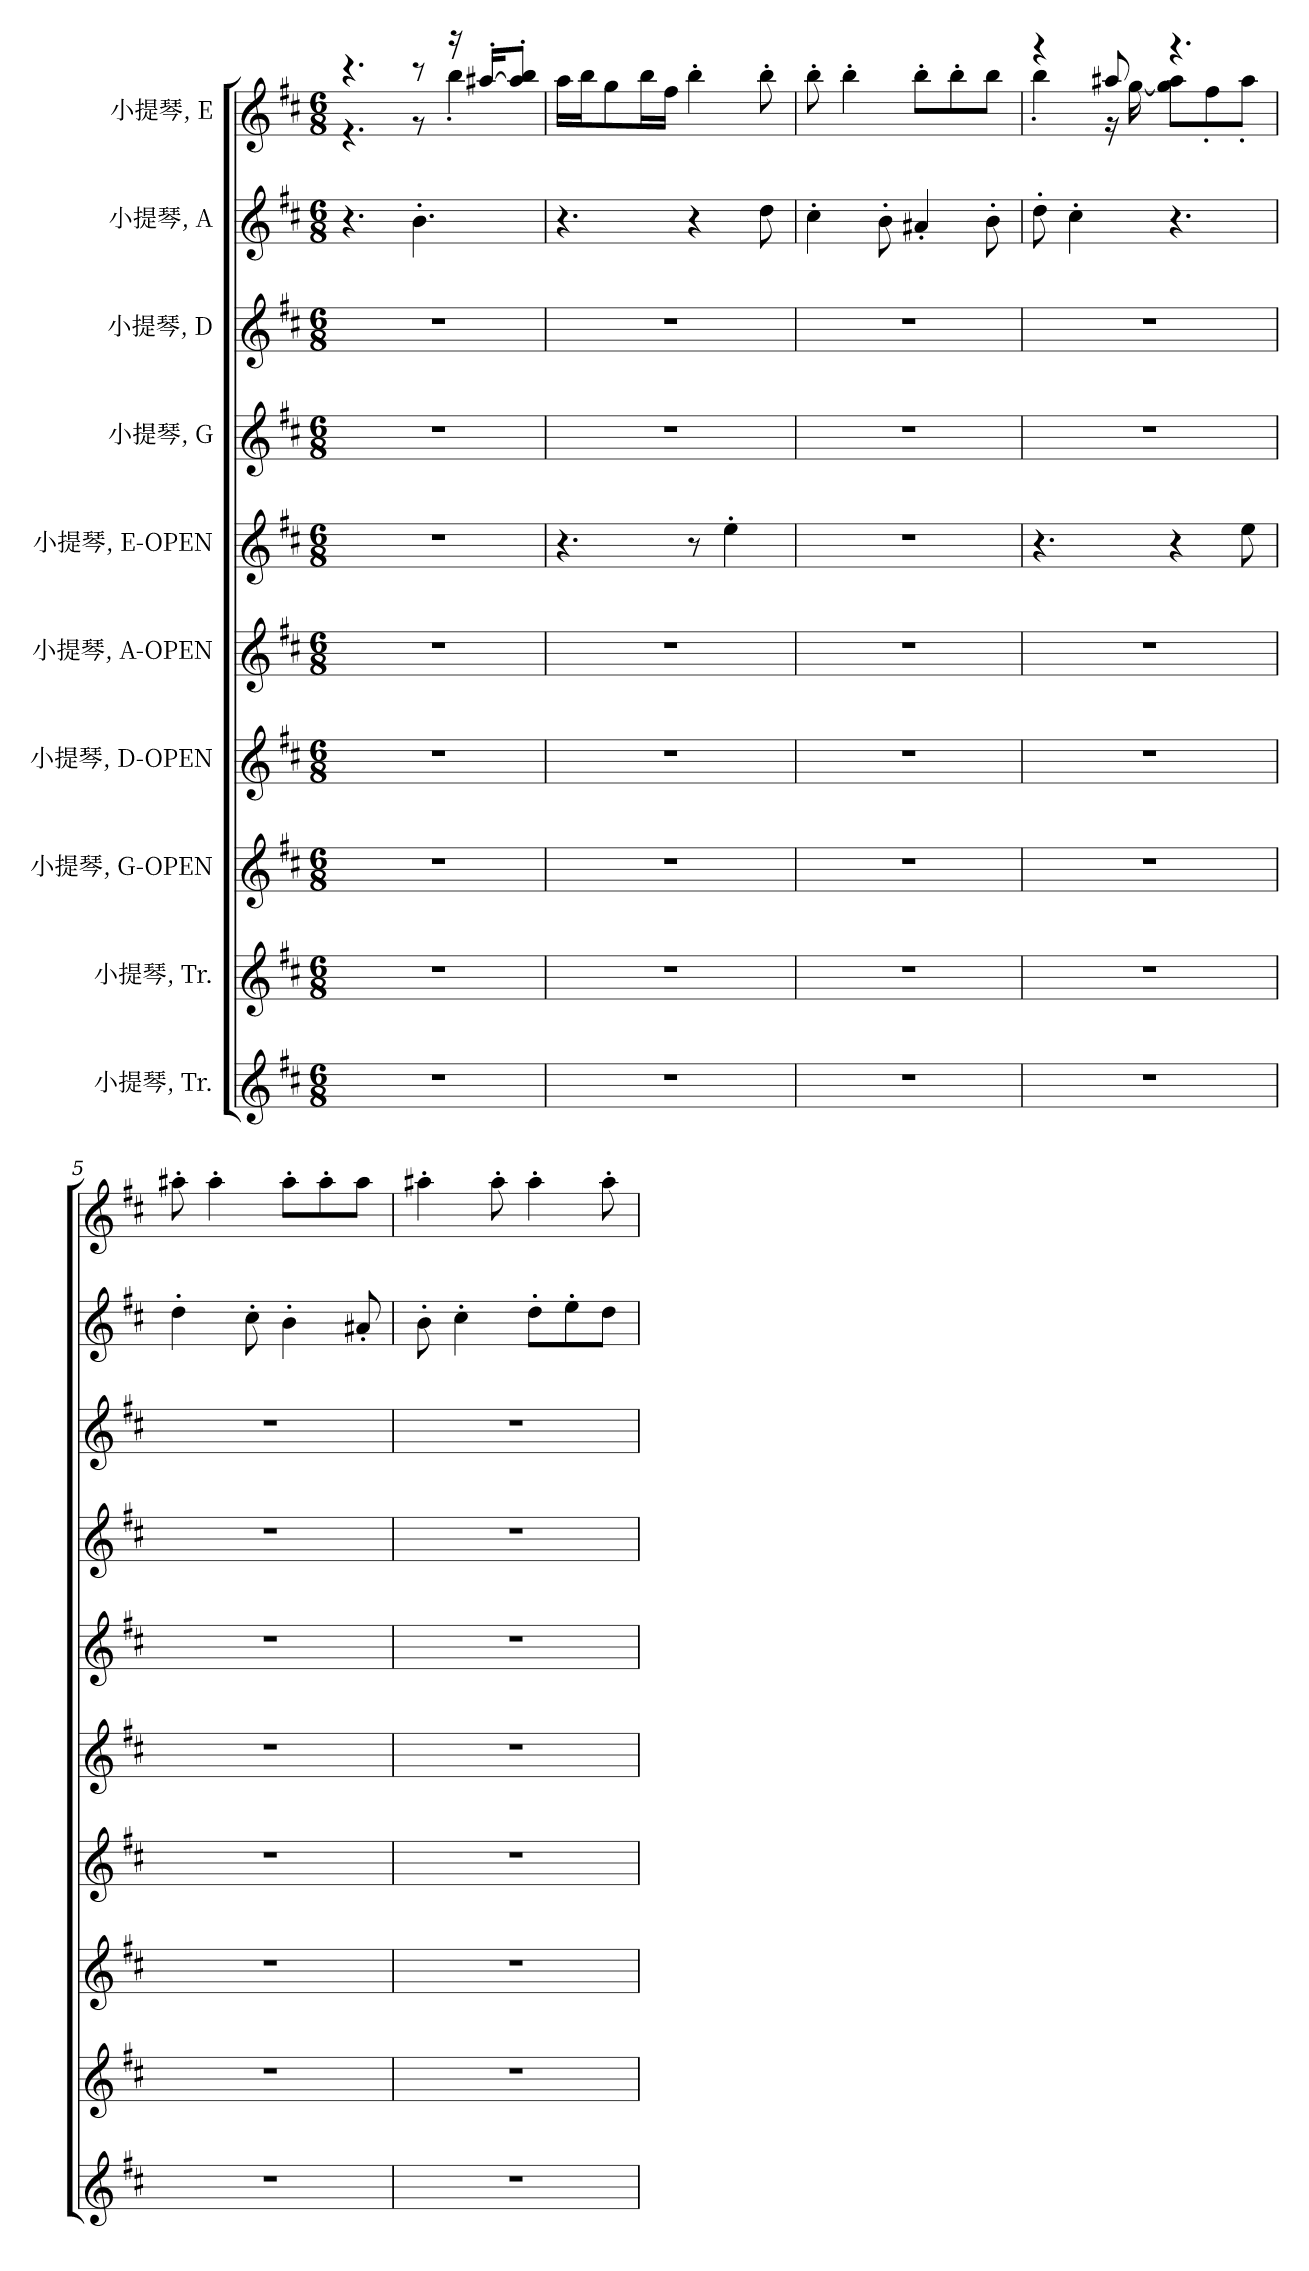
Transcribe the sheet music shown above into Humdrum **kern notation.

**kern	**kern	**kern	**kern	**kern	**kern	**kern	**kern	**kern	**kern
*part10	*part9	*part8	*part7	*part6	*part5	*part4	*part3	*part2	*part1
*staff10	*staff9	*staff8	*staff7	*staff6	*staff5	*staff4	*staff3	*staff2	*staff1
*I"小提琴, Tr.	*I"小提琴, Tr.	*I"小提琴, G-OPEN	*I"小提琴, D-OPEN	*I"小提琴, A-OPEN	*I"小提琴, E-OPEN	*I"小提琴, G	*I"小提琴, D	*I"小提琴, A	*I"小提琴, E
*clefG2	*clefG2	*clefG2	*clefG2	*clefG2	*clefG2	*clefG2	*clefG2	*clefG2	*clefG2
*k[f#c#]	*k[f#c#]	*k[f#c#]	*k[f#c#]	*k[f#c#]	*k[f#c#]	*k[f#c#]	*k[f#c#]	*k[f#c#]	*k[f#c#]
*M6/8	*M6/8	*M6/8	*M6/8	*M6/8	*M6/8	*M6/8	*M6/8	*M6/8	*M6/8
*MM160	*MM160	*MM160	*MM160	*MM160	*MM160	*MM160	*MM160	*MM160	*MM160
=1	=1	=1	=1	=1	=1	=1	=1	=1	=1
*	*	*	*	*	*	*	*	*	*^
2.r	2.r	2.r	2.r	2.r	2.r	2.r	2.r	4.r	4.r	4.r
.	.	.	.	.	.	.	.	4.b'\	8r	8r
.	.	.	.	.	.	.	.	.	16r	4bb'\
.	.	.	.	.	.	.	.	.	[16aa#X'/KL	.
.	.	.	.	.	.	.	.	.	8aa#/]' 8bb/'J	.
*	*	*	*	*	*	*	*	*	*v	*v
=2	=2	=2	=2	=2	=2	=2	=2	=2	=2
2.r	2.r	2.r	2.r	2.r	4.r	2.r	2.r	4.r	16aa\LL
.	.	.	.	.	.	.	.	.	16bb\J
.	.	.	.	.	.	.	.	.	8gg\
.	.	.	.	.	.	.	.	.	16bb\L
.	.	.	.	.	.	.	.	.	16ff#\JJ
.	.	.	.	.	8r	.	.	4r	4bb'\
.	.	.	.	.	4ee'\	.	.	.	.
.	.	.	.	.	.	.	.	8dd\	8bb'\
=3	=3	=3	=3	=3	=3	=3	=3	=3	=3
2.r	2.r	2.r	2.r	2.r	2.r	2.r	2.r	4cc#'\	8bb'\
.	.	.	.	.	.	.	.	.	4bb'\
.	.	.	.	.	.	.	.	8b'\	.
.	.	.	.	.	.	.	.	4a#X'/	8bb'\L
.	.	.	.	.	.	.	.	.	8bb'\
.	.	.	.	.	.	.	.	8b'\	8bb\J
=4	=4	=4	=4	=4	=4	=4	=4	=4	=4
*	*	*	*	*	*	*	*	*	*^
2.r	2.r	2.r	2.r	2.r	4.r	2.r	2.r	8dd'\	4r	4bb'\
.	.	.	.	.	.	.	.	4cc#'\	.	.
.	.	.	.	.	.	.	.	.	8aa#X/	16r
.	.	.	.	.	.	.	.	.	.	[16gg\
.	.	.	.	.	4r	.	.	4.r	4.r	8gg\] 8aa#\L
.	.	.	.	.	.	.	.	.	.	8ff#'\
.	.	.	.	.	8ee\	.	.	.	.	8aa#'\J
*	*	*	*	*	*	*	*	*	*v	*v
!!LO:PB:g=z
=5	=5	=5	=5	=5	=5	=5	=5	=5	=5
2.r	2.r	2.r	2.r	2.r	2.r	2.r	2.r	4dd'\	8aa#X'\
.	.	.	.	.	.	.	.	.	4aa#'\
.	.	.	.	.	.	.	.	8cc#'\	.
.	.	.	.	.	.	.	.	4b'\	8aa#'\L
.	.	.	.	.	.	.	.	.	8aa#'\
.	.	.	.	.	.	.	.	8a#X'/	8aa#\J
=6	=6	=6	=6	=6	=6	=6	=6	=6	=6
2.r	2.r	2.r	2.r	2.r	2.r	2.r	2.r	8b'\	4aa#X'\
.	.	.	.	.	.	.	.	4cc#'\	.
.	.	.	.	.	.	.	.	.	8aa#'\
.	.	.	.	.	.	.	.	8dd'\L	4aa#'\
.	.	.	.	.	.	.	.	8ee'\	.
.	.	.	.	.	.	.	.	8dd\J	8aa#'\
=	=	=	=	=	=	=	=	=	=
*-	*-	*-	*-	*-	*-	*-	*-	*-	*-
